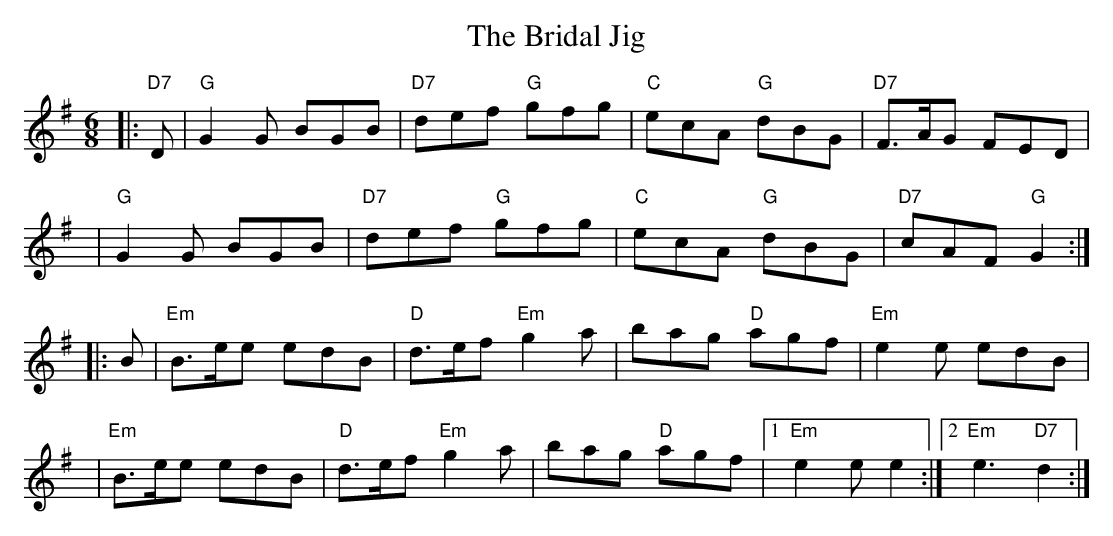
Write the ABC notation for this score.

X:1
T: The Bridal Jig
M: 6/8
L: 1/8
K: G
|: "D7"D | "G"G2G BGB | "D7"def "G"gfg | "C"ecA "G"dBG | "D7"F>AG FED |
y4       | "G"G2G BGB | "D7"def "G"gfg | "C"ecA "G"dBG | "D7"cAF "G"G2 :|
|: B | "Em"B>ee edB | "D"d>ef "Em"g2a | bag "D"agf | "Em"e2e edB |
y4       | "Em"B>ee edB | "D"d>ef "Em"g2a | bag "D"agf |1 "Em"e2e e2 :|2 "Em  "e3 "D7"d2 :|
x8 x8 x8 x8 x8 x8 x8 x8 |
x8 x8 x8 x8 x8 x8 x8 x8 |
x8 x8 x8 x8 x8 x8 x8 x8 |
x8 x8 x8 x8 x8 x8 x8 x8 |
x8 x8 x8 x8 x8 x8 x8 x8 |
x8 x8 x8 x8 x8 x8 x8 x8 |
